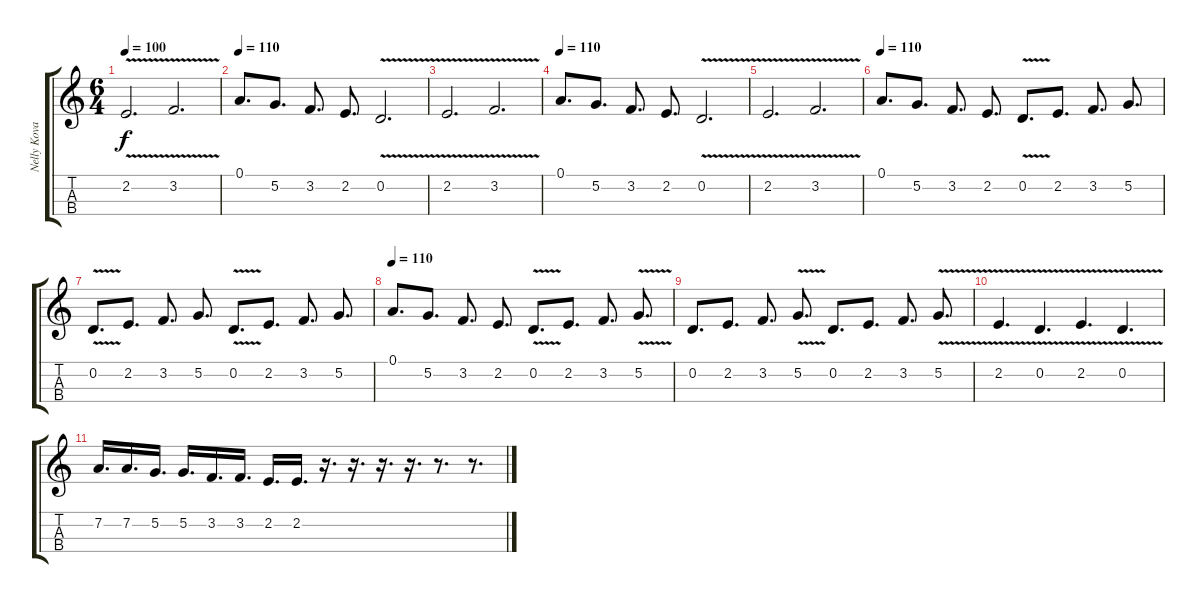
\track ("Nelly Kovalev" "Nelly Kova") {instrument viola}
\staff {score tabs}
\tuning (A4 D4 G3 C3) {hide}
\ts (6 4)
\tempo 100
\clef g2
\ks c
2.2{v}.2{d dy f} 3.2{v}.2{d} |
\tempo 110
0.1.8{d} 5.2.8{d} 3.2.8{d} 2.2.8{d} 0.2{v}.2{d} |
2.2{v}.2{d} 3.2{v}.2{d} |
\tempo 110
0.1.8{d} 5.2.8{d} 3.2.8{d} 2.2.8{d} 0.2{v}.2{d} |
2.2{v}.2{d} 3.2{v}.2{d} |
\tempo 110
0.1.8{d} 5.2.8{d} 3.2.8{d} 2.2.8{d} 0.2{v}.8{d} 2.2.8{d} 3.2.8{d} 5.2.8{d} |
0.2{v}.8{d} 2.2.8{d} 3.2.8{d} 5.2.8{d} 0.2{v}.8{d} 2.2.8{d} 3.2.8{d} 5.2.8{d} |
\tempo 110
0.1.8{d} 5.2.8{d} 3.2.8{d} 2.2.8{d} 0.2{v}.8{d} 2.2.8{d} 3.2.8{d} 5.2{v}.8{d} |
0.2.8{d} 2.2.8{d} 3.2.8{d} 5.2{v}.8{d} 0.2.8{d} 2.2.8{d} 3.2.8{d} 5.2{v}.8{d} |
2.2{v}.4{d} 0.2{v}.4{d} 2.2{v}.4{d} 0.2{v}.4{d} |
7.2.16{d} 7.2.16{d} 5.2.16{d} 5.2.16{d} 3.2.16{d} 3.2.16{d} 2.2.16{d} 2.2.16{d} r.16{d} r.16{d} r.16{d} r.16{d} r.8{d} r.8{d}
